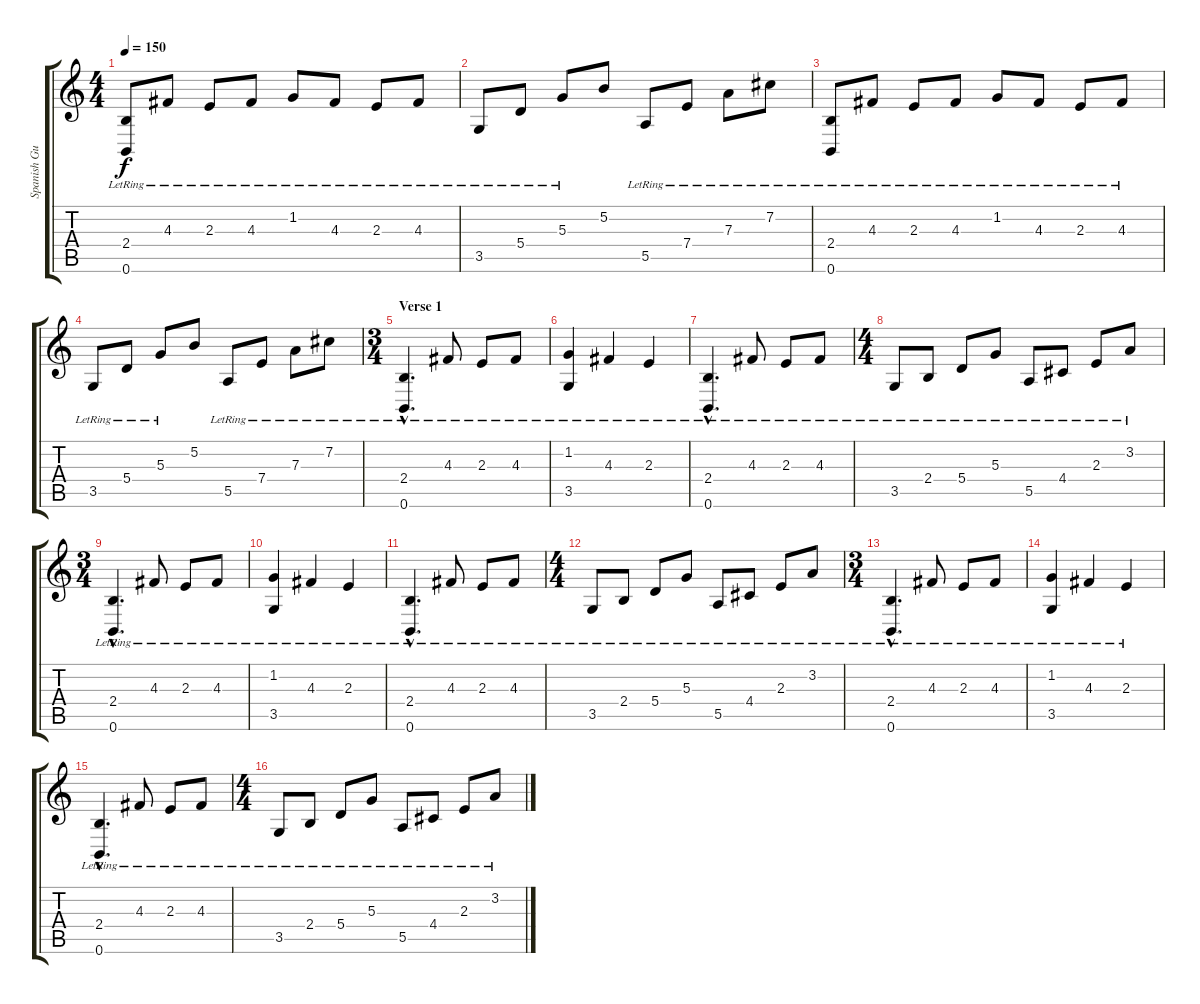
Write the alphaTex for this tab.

\track ("Spanish Guitar 1" "Spanish Gu") {instrument acousticguitarsteel}
\staff {score tabs}
\tuning (B3 Gb3 D3 A2 E2 B1) {hide}
\ts (4 4)
\tempo 150
\clef g2
\ks c
(2.4{lr} 0.6{lr}).8{dy f} 4.3{lr}.8 2.3{lr}.8 4.3{lr}.8 1.2{lr}.8 4.3{lr}.8 2.3{lr}.8 4.3{lr}.8 |
3.5{lr}.8 5.4{lr}.8 5.3{lr}.8 5.2.8 5.5{lr}.8 7.4{lr}.8 7.3{lr}.8 7.2{lr}.8 |
(2.4{lr} 0.6{lr}).8 4.3{lr}.8 2.3{lr}.8 4.3{lr}.8 1.2{lr}.8 4.3{lr}.8 2.3{lr}.8 4.3{lr}.8 |
3.5{lr}.8 5.4{lr}.8 5.3{lr}.8 5.2.8 5.5{lr}.8 7.4{lr}.8 7.3{lr}.8 7.2{lr}.8 |
\ts (3 4)
\section ("" "Verse 1")
(2.4{hac lr} 0.6{hac lr}).4{d} 4.3{lr}.8 2.3{lr}.8 4.3{lr}.8 |
(1.2{lr} 3.5{lr}).4 4.3{lr}.4 2.3{lr}.4 |
(2.4{hac lr} 0.6{hac lr}).4{d} 4.3{lr}.8 2.3{lr}.8 4.3{lr}.8 |
\ts (4 4)
3.5{lr}.8 2.4{lr}.8 5.4{lr}.8 5.3{lr}.8 5.5{lr}.8 4.4{lr}.8 2.3{lr}.8 3.2{lr}.8 |
\ts (3 4)
(2.4{hac lr} 0.6{hac lr}).4{d} 4.3{lr}.8 2.3{lr}.8 4.3{lr}.8 |
(1.2{lr} 3.5{lr}).4 4.3{lr}.4 2.3{lr}.4 |
(2.4{hac lr} 0.6{hac lr}).4{d} 4.3{lr}.8 2.3{lr}.8 4.3{lr}.8 |
\ts (4 4)
3.5{lr}.8 2.4{lr}.8 5.4{lr}.8 5.3{lr}.8 5.5{lr}.8 4.4{lr}.8 2.3{lr}.8 3.2{lr}.8 |
\ts (3 4)
(2.4{hac lr} 0.6{hac lr}).4{d} 4.3{lr}.8 2.3{lr}.8 4.3{lr}.8 |
(1.2{lr} 3.5{lr}).4 4.3{lr}.4 2.3{lr}.4 |
(2.4{hac lr} 0.6{hac lr}).4{d} 4.3{lr}.8 2.3{lr}.8 4.3{lr}.8 |
\ts (4 4)
3.5{lr}.8 2.4{lr}.8 5.4{lr}.8 5.3{lr}.8 5.5{lr}.8 4.4{lr}.8 2.3{lr}.8 3.2{lr}.8
